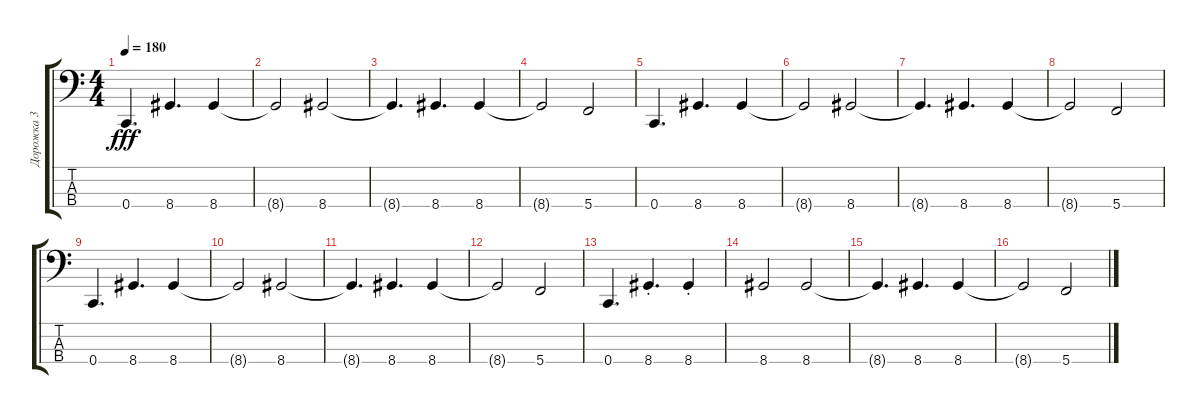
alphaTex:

\track ("Дорожка 3" "Дорожка 3") {instrument electricbasspick}
\staff {score tabs}
\tuning (F2 C2 G1 C1) {hide}
\ts (4 4)
\tempo 180
\clef f4
\ks c
0.4.4{d dy fff} 8.4.4{d} 8.4.4 |
8.4{t}.2 8.4.2 |
8.4{t}.4{d} 8.4.4{d} 8.4.4 |
8.4{t}.2 5.4.2 |
0.4.4{d} 8.4.4{d} 8.4.4 |
8.4{t}.2 8.4.2 |
8.4{t}.4{d} 8.4.4{d} 8.4.4 |
8.4{t}.2 5.4.2 |
0.4.4{d} 8.4.4{d} 8.4.4 |
8.4{t}.2 8.4.2 |
8.4{t}.4{d} 8.4.4{d} 8.4.4 |
8.4{t}.2 5.4.2 |
0.4.4{d} 8.4{st}.4{d} 8.4{st}.4 |
8.4.2 8.4.2 |
8.4{t}.4{d} 8.4.4{d} 8.4.4 |
8.4{t}.2 5.4.2
